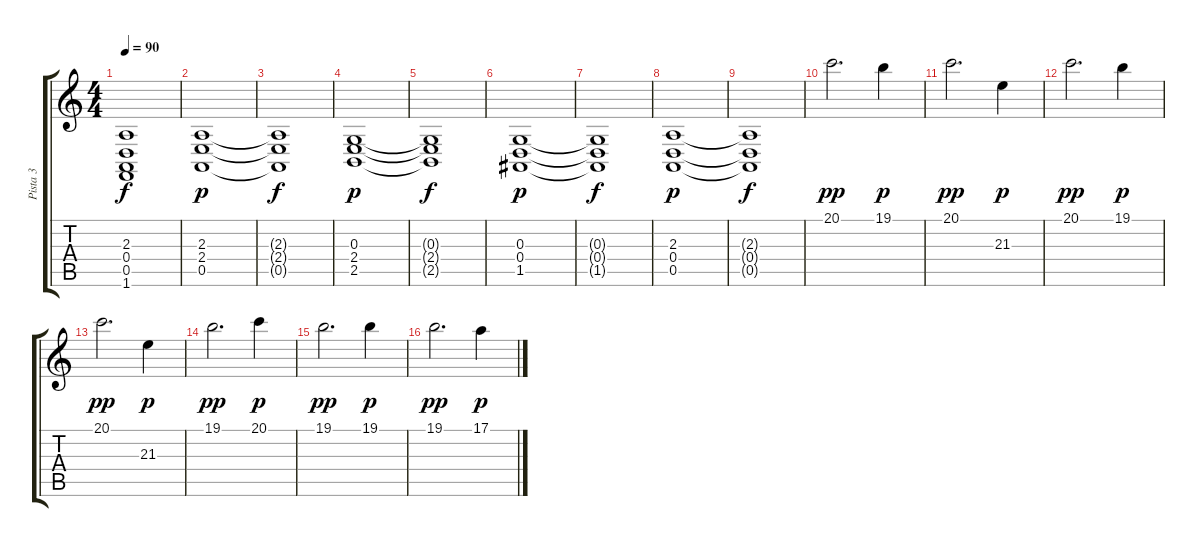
\track ("Pista 3" "Pista 3") {instrument synthstrings1}
\staff {score tabs}
\tuning (E4 B3 G3 D3 A2 E2) {hide}
\ts (4 4)
\tempo 90
\clef g2
\ks c
(2.3{t} 0.4{t} 0.5{t} 1.6{t}).1{dy f} |
(2.3 2.4 0.5).1{dy p} |
(2.3{t} 2.4{t} 0.5{t}).1{dy f} |
(0.3 2.4 2.5).1{dy p} |
(0.3{t} 2.4{t} 2.5{t}).1{dy f} |
(0.3 0.4 1.5).1{dy p} |
(0.3{t} 0.4{t} 1.5{t}).1{dy f} |
(2.3 0.4 0.5).1{dy p} |
(2.3{t} 0.4{t} 0.5{t}).1{dy f} |
20.1.2{d dy pp} 19.1.4{dy p} |
20.1.2{d dy pp} 21.3.4{dy p} |
20.1.2{d dy pp} 19.1.4{dy p} |
20.1.2{d dy pp} 21.3.4{dy p} |
19.1.2{d dy pp} 20.1.4{dy p} |
19.1.2{d dy pp} 19.1.4{dy p} |
19.1.2{d dy pp} 17.1.4{dy p}
